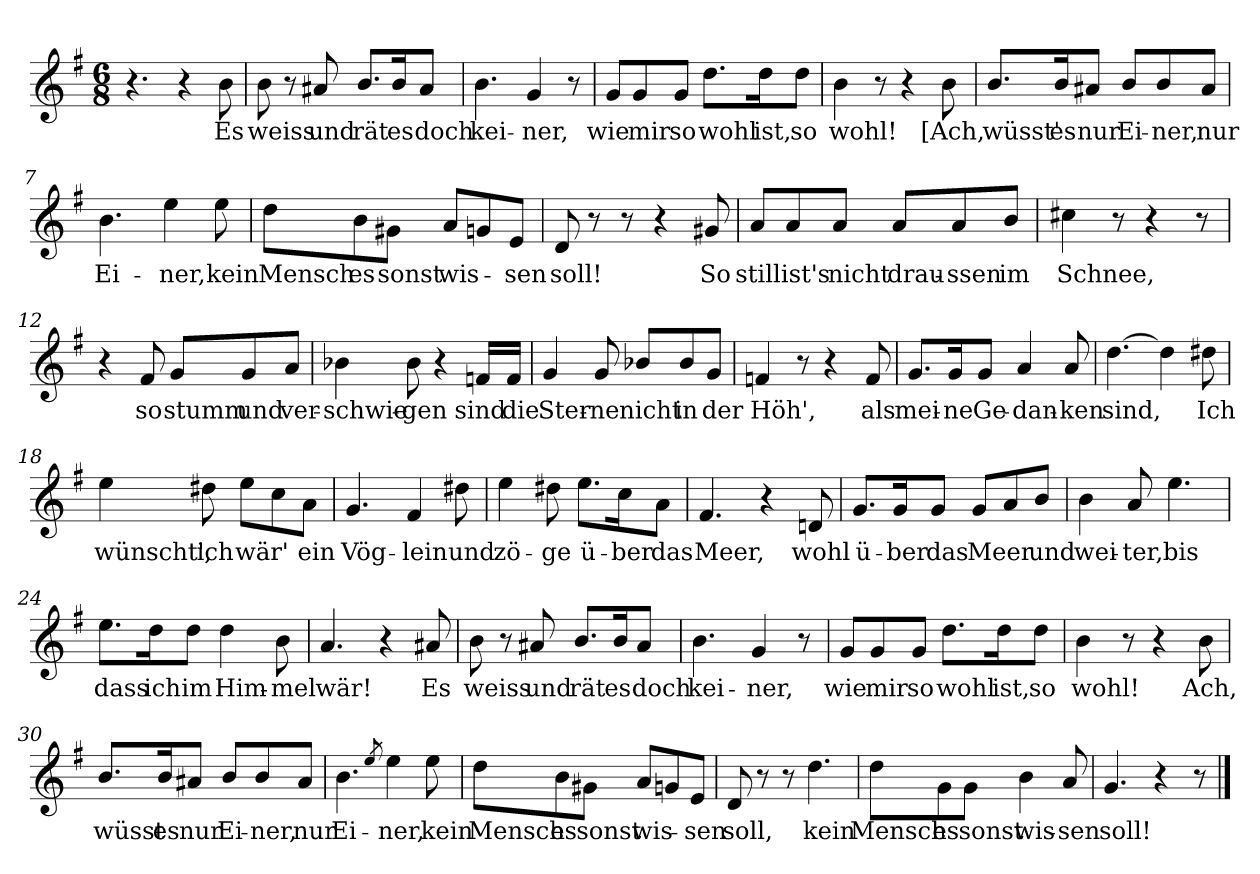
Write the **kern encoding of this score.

**kern	**text
*part1	*part1
*staff1	*staff1
*clefG2	*
*k[f#]	*
*M6/8	*
=1	=1
4.r	.
4r	.
!	!LO:LY:b
8b\	Es
=2	=2
!	!LO:LY:b
8b\	weiss
8r	.
!	!LO:LY:b
8a#X/	und
!	!LO:LY:b
8.b/L	rät
!	!LO:LY:b
16b/K	es
!	!LO:LY:b
8a#/J	doch
=3	=3
!	!LO:LY:b
4.b\	kei-
!	!LO:LY:b
4g/	-ner,
8r	.
=4	=4
!	!LO:LY:b
8g/L	wie
!	!LO:LY:b
8g/	mir
!	!LO:LY:b
8g/J	so
!	!LO:LY:b
8.dd\L	wohl
!	!LO:LY:b
16dd\K	ist,
!	!LO:LY:b
8dd\J	so
=5	=5
!	!LO:LY:b
4b\	wohl!
8r	.
4r	.
!	!LO:LY:b
8b\	[Ach,
=6	=6
!	!LO:LY:b
8.b/L	wüsst'
!	!LO:LY:b
16b/K	es
!	!LO:LY:b
8a#X/J	nur
!	!LO:LY:b
8b/L	Ei-
!	!LO:LY:b
8b/	-ner,
!	!LO:LY:b
8a#/J	nur
!!LO:LB:g=z
=7	=7
!	!LO:LY:b
4.b\	Ei-
!	!LO:LY:b
4ee\	-ner,
!	!LO:LY:b
8ee\	kein
=8	=8
!	!LO:LY:b
8dd\L	Mensch
!	!LO:LY:b
8b\	es
!	!LO:LY:b
8g#X\J	sonst
!	!LO:LY:b
8a/L	wis-
8gn/	.
!	!LO:LY:b
8e/J	-sen
=9	=9
!	!LO:LY:b
8d/	soll!
8r	.
8r	.
4r	.
!	!LO:LY:b
8g#X/	So
=10	=10
!	!LO:LY:b
8a/L	still
!	!LO:LY:b
8a/	ist's
!	!LO:LY:b
8a/J	nicht
!	!LO:LY:b
8a/L	drau-
!	!LO:LY:b
8a/	-ssen
!	!LO:LY:b
8b/J	im
=11	=11
!	!LO:LY:b
4cc#X\	Schnee,
8r	.
4r	.
8r	.
=12	=12
4r	.
!	!LO:LY:b
8f#/	so
!	!LO:LY:b
8g/L	stumm
!	!LO:LY:b
8g/	und
!	!LO:LY:b
8a/J	ver-
!!LO:LB:g=z
=13	=13
!	!LO:LY:b
4b-X\	-schwie-
!	!LO:LY:b
8b-\	-gen
4r	.
!	!LO:LY:b
16fn/LL	sind
!	!LO:LY:b
16f/JJ	die
=14	=14
!	!LO:LY:b
4g/	Ster-
!	!LO:LY:b
8g/	-ne
!	!LO:LY:b
8b-X/L	nicht
!	!LO:LY:b
8b-/	in
!	!LO:LY:b
8g/J	der
=15	=15
!	!LO:LY:b
4fn/	Höh',
8r	.
4r	.
!	!LO:LY:b
8f/	als
=16	=16
!	!LO:LY:b
8.g/L	mei-
!	!LO:LY:b
16g/K	-ne
!	!LO:LY:b
8g/J	Ge-
!	!LO:LY:b
4a/	-dan-
!	!LO:LY:b
8a/	-ken
=17	=17
!	!LO:LY:b
[4.dd\	sind,
4dd\]	.
!	!LO:LY:b
8dd#X\	Ich
=18	=18
!	!LO:LY:b
4ee\	wünscht',
!	!LO:LY:b
8dd#X\	ich
!	!LO:LY:b
8ee\L	wär'
8cc\	.
!	!LO:LY:b
8a\J	ein
!!LO:LB:g=z
=19	=19
!	!LO:LY:b
4.g/	Vög-
!	!LO:LY:b
4f#/	-lein
!	!LO:LY:b
8dd#X\	und
=20	=20
!	!LO:LY:b
4ee\	zö-
!	!LO:LY:b
8dd#X\	-ge
!	!LO:LY:b
8.ee\L	ü-
!	!LO:LY:b
16cc\K	-ber
!	!LO:LY:b
8a\J	das
=21	=21
!	!LO:LY:b
4.f#/	Meer,
4r	.
!	!LO:LY:b
8dn/	wohl
=22	=22
!	!LO:LY:b
8.g/L	ü-
!	!LO:LY:b
16g/K	-ber
!	!LO:LY:b
8g/J	das
!	!LO:LY:b
8g/L	Meer
8a/	.
!	!LO:LY:b
8b/J	und
=23	=23
!	!LO:LY:b
4b\	wei-
!	!LO:LY:b
8a/	-ter,
!	!LO:LY:b
4.ee\	bis
=24	=24
!	!LO:LY:b
8.ee\L	dass
!	!LO:LY:b
16dd\K	ich
!	!LO:LY:b
8dd\J	im
!	!LO:LY:b
4dd\	Him-
!	!LO:LY:b
8b\	-mel
=25	=25
!	!LO:LY:b
4.a/	wär!
4r	.
!	!LO:LY:b
8a#X/	Es
!!LO:LB:g=z
=26	=26
!	!LO:LY:b
8b\	weiss
8r	.
!	!LO:LY:b
8a#X/	und
!	!LO:LY:b
8.b/L	rät
!	!LO:LY:b
16b/K	es
!	!LO:LY:b
8a#/J	doch
=27	=27
!	!LO:LY:b
4.b\	kei-
!	!LO:LY:b
4g/	-ner,
8r	.
=28	=28
!	!LO:LY:b
8g/L	wie
!	!LO:LY:b
8g/	mir
!	!LO:LY:b
8g/J	so
!	!LO:LY:b
8.dd\L	wohl
!	!LO:LY:b
16dd\K	ist,
!	!LO:LY:b
8dd\J	so
=29	=29
!	!LO:LY:b
4b\	wohl!
8r	.
4r	.
!	!LO:LY:b
8b\	Ach,
=30	=30
!	!LO:LY:b
8.b/L	wüsst
!	!LO:LY:b
16b/K	es
!	!LO:LY:b
8a#X/J	nur
!	!LO:LY:b
8b/L	Ei-
!	!LO:LY:b
8b/	-ner,
!	!LO:LY:b
8a#/J	nur
=31	=31
!	!LO:LY:b
4.b\	Ei-
8qee/	.
!	!LO:LY:b
4ee\	-ner,
!	!LO:LY:b
8ee\	kein
!!LO:LB:g=z
=32	=32
!	!LO:LY:b
8dd\L	Mensch
!	!LO:LY:b
8b\	es
!	!LO:LY:b
8g#X\J	sonst
!	!LO:LY:b
8a/L	wis-
8gn/	.
!	!LO:LY:b
8e/J	-sen
=33	=33
!	!LO:LY:b
8d/	soll,
8r	.
8r	.
!	!LO:LY:b
4.dd\	kein
=34	=34
!	!LO:LY:b
8dd\L	Mensch
!	!LO:LY:b
8g\	es
!	!LO:LY:b
8g\J	sonst
!	!LO:LY:b
4b\	wis-
!	!LO:LY:b
8a/	-sen
=35	=35
!	!LO:LY:b
4.g/	soll!
4r	.
8r	.
==	==
*-	*-
